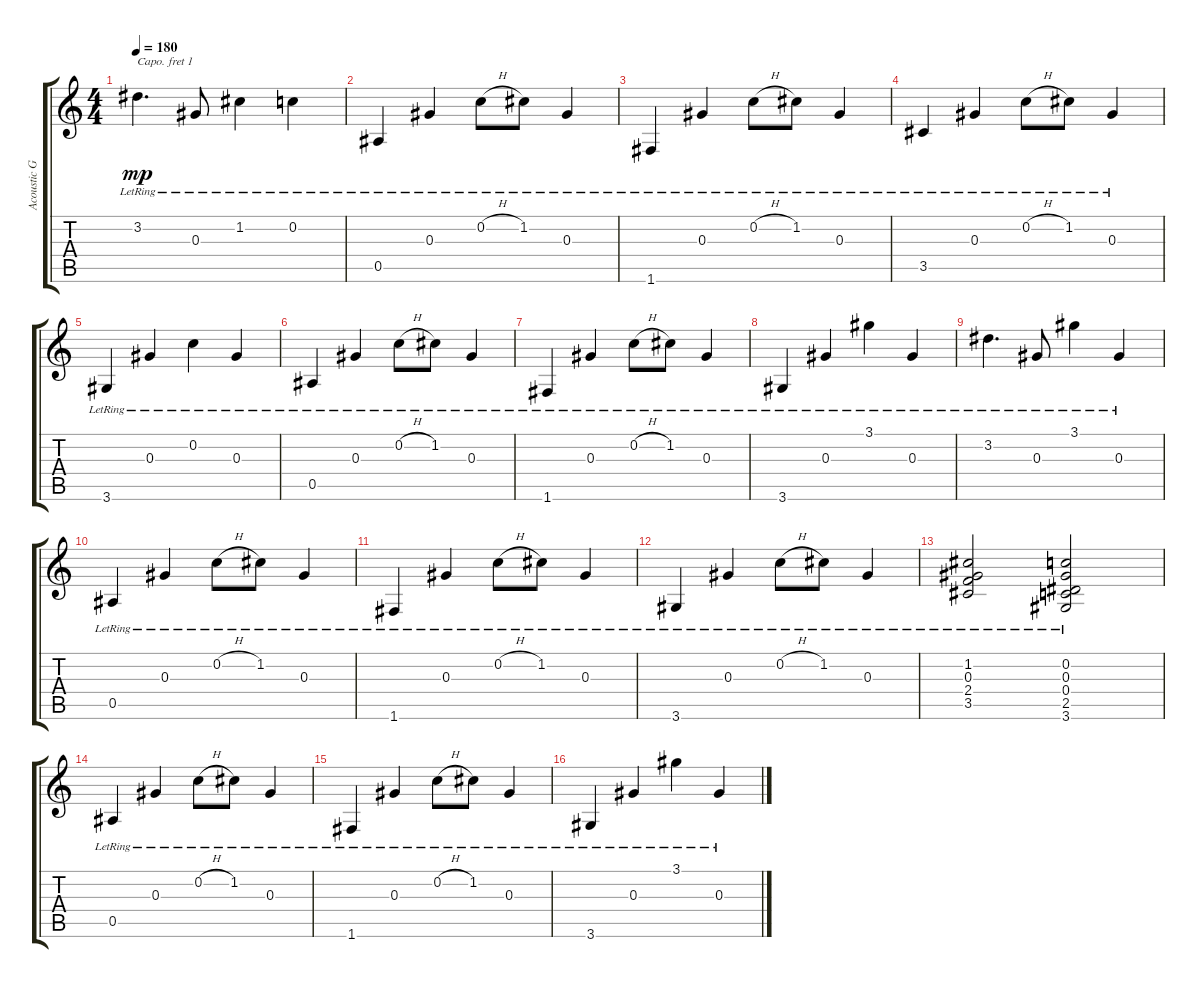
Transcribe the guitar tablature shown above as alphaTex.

\track ("Acoustic Guitar(steel)" "Acoustic G") {instrument acousticguitarsteel}
\staff {score tabs}
\capo 1
\tuning (E4 B3 G3 D3 A2 E2) {hide}
\ts (4 4)
\tempo 180
\clef g2
\ks c
3.2{lr}.4{d dy mp} 0.3{lr}.8 1.2{lr}.4 0.2{lr}.4 |
0.5{lr}.4 0.3{lr}.4 0.2{h lr}.8 1.2{lr}.8 0.3{lr}.4 |
1.6{lr}.4 0.3{lr}.4 0.2{h lr}.8 1.2{lr}.8 0.3{lr}.4 |
3.5{lr}.4 0.3{lr}.4 0.2{h lr}.8 1.2{lr}.8 0.3{lr}.4 |
3.6{lr}.4 0.3{lr}.4 0.2{lr}.4 0.3{lr}.4 |
0.5{lr}.4 0.3{lr}.4 0.2{h lr}.8 1.2{lr}.8 0.3{lr}.4 |
1.6{lr}.4 0.3{lr}.4 0.2{h lr}.8 1.2{lr}.8 0.3{lr}.4 |
3.6{lr}.4 0.3{lr}.4 3.1{lr}.4 0.3{lr}.4 |
3.2{lr}.4{d} 0.3{lr}.8 3.1{lr}.4 0.3{lr}.4 |
0.5{lr}.4 0.3{lr}.4 0.2{h lr}.8 1.2{lr}.8 0.3{lr}.4 |
1.6{lr}.4 0.3{lr}.4 0.2{h lr}.8 1.2{lr}.8 0.3{lr}.4 |
3.6{lr}.4 0.3{lr}.4 0.2{h lr}.8 1.2{lr}.8 0.3{lr}.4 |
(1.2 0.3{lr} 2.4 3.5).2 (0.2{lr} 0.3 0.4 2.5 3.6).2 |
0.5{lr}.4 0.3{lr}.4 0.2{h lr}.8 1.2{lr}.8 0.3{lr}.4 |
1.6{lr}.4 0.3{lr}.4 0.2{h lr}.8 1.2{lr}.8 0.3{lr}.4 |
3.6{lr}.4 0.3{lr}.4 3.1{lr}.4 0.3{lr}.4
